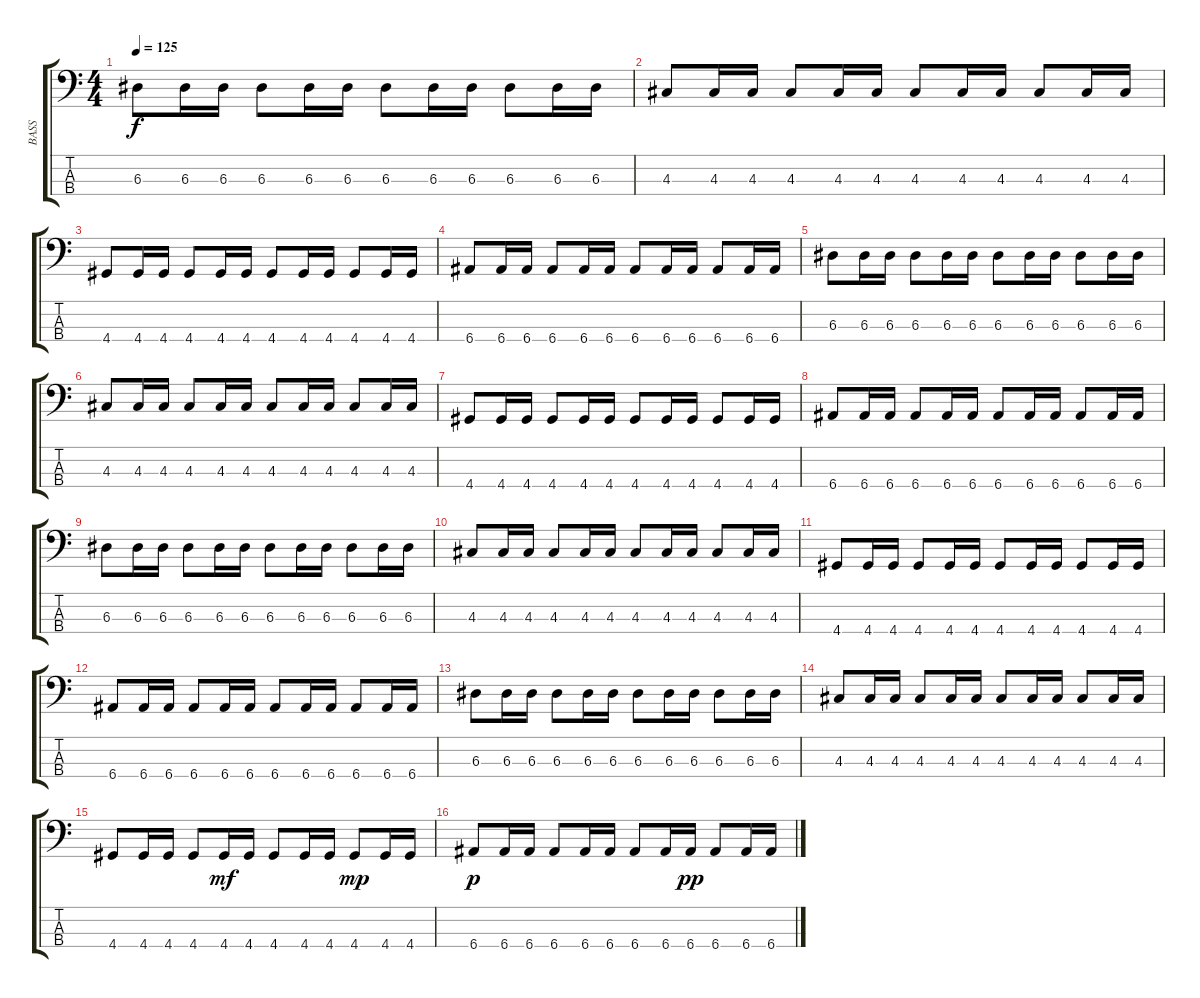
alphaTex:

\track ("BASS" "BASS") {instrument electricbassfinger}
\staff {score tabs}
\tuning (G2 D2 A1 E1) {hide}
\ts (4 4)
\tempo 125
\clef f4
\ks c
6.3.8{dy f} 6.3.16 6.3.16 6.3.8 6.3.16 6.3.16 6.3.8 6.3.16 6.3.16 6.3.8 6.3.16 6.3.16 |
4.3.8 4.3.16 4.3.16 4.3.8 4.3.16 4.3.16 4.3.8 4.3.16 4.3.16 4.3.8 4.3.16 4.3.16 |
4.4.8 4.4.16 4.4.16 4.4.8 4.4.16 4.4.16 4.4.8 4.4.16 4.4.16 4.4.8 4.4.16 4.4.16 |
6.4.8 6.4.16 6.4.16 6.4.8 6.4.16 6.4.16 6.4.8 6.4.16 6.4.16 6.4.8 6.4.16 6.4.16 |
6.3.8 6.3.16 6.3.16 6.3.8 6.3.16 6.3.16 6.3.8 6.3.16 6.3.16 6.3.8 6.3.16 6.3.16 |
4.3.8 4.3.16 4.3.16 4.3.8 4.3.16 4.3.16 4.3.8 4.3.16 4.3.16 4.3.8 4.3.16 4.3.16 |
4.4.8 4.4.16 4.4.16 4.4.8 4.4.16 4.4.16 4.4.8 4.4.16 4.4.16 4.4.8 4.4.16 4.4.16 |
6.4.8 6.4.16 6.4.16 6.4.8 6.4.16 6.4.16 6.4.8 6.4.16 6.4.16 6.4.8 6.4.16 6.4.16 |
6.3.8 6.3.16 6.3.16 6.3.8 6.3.16 6.3.16 6.3.8 6.3.16 6.3.16 6.3.8 6.3.16 6.3.16 |
4.3.8 4.3.16 4.3.16 4.3.8 4.3.16 4.3.16 4.3.8 4.3.16 4.3.16 4.3.8 4.3.16 4.3.16 |
4.4.8 4.4.16 4.4.16 4.4.8 4.4.16 4.4.16 4.4.8 4.4.16 4.4.16 4.4.8 4.4.16 4.4.16 |
6.4.8 6.4.16 6.4.16 6.4.8 6.4.16 6.4.16 6.4.8 6.4.16 6.4.16 6.4.8 6.4.16 6.4.16 |
6.3.8 6.3.16 6.3.16 6.3.8 6.3.16 6.3.16 6.3.8 6.3.16 6.3.16 6.3.8 6.3.16 6.3.16 |
4.3.8 4.3.16 4.3.16 4.3.8 4.3.16 4.3.16 4.3.8 4.3.16 4.3.16 4.3.8 4.3.16 4.3.16 |
4.4.8 4.4.16 4.4.16 4.4.8 4.4.16{dy mf} 4.4.16 4.4.8 4.4.16 4.4.16 4.4.8{dy mp} 4.4.16 4.4.16 |
6.4.8{dy p} 6.4.16 6.4.16 6.4.8 6.4.16 6.4.16 6.4.8 6.4.16 6.4.16{dy pp} 6.4.8 6.4.16 6.4.16
